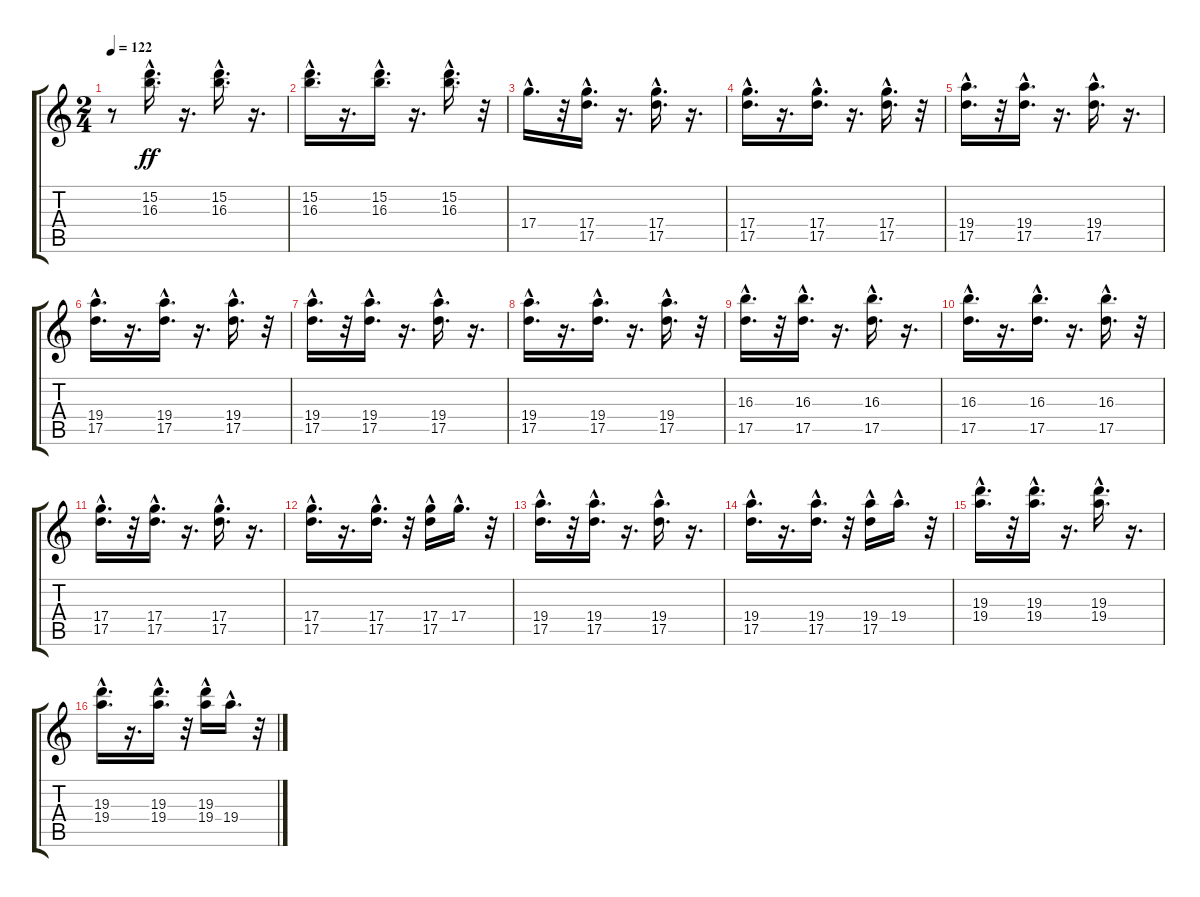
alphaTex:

\track "" {instrument acousticguitarsteel}
\staff {score tabs}
\tuning (E4 B3 G3 D3 A2 E2) {hide}
\ts (2 4)
\tempo 122
\clef g2
\ks c
r.8{dy ff} (15.2{hac} 16.3{hac}).16{d} r.16{d} (15.2{hac} 16.3{hac}).16{d} r.16{d} |
(15.2{hac} 16.3{hac}).16{d} r.16{d} (15.2{hac} 16.3{hac}).16{d} r.16{d} (15.2{hac} 16.3{hac}).16{d} r.32 |
17.4{hac}.16{d} r.32 (17.4{hac} 17.5{hac}).16{d} r.16{d} (17.4{hac} 17.5{hac}).16{d} r.16{d} |
(17.4{hac} 17.5{hac}).16{d} r.16{d} (17.4{hac} 17.5{hac}).16{d} r.16{d} (17.4{hac} 17.5{hac}).16{d} r.32 |
(19.4{hac} 17.5{hac}).16{d} r.32 (19.4{hac} 17.5{hac}).16{d} r.16{d} (19.4{hac} 17.5{hac}).16{d} r.16{d} |
(19.4{hac} 17.5{hac}).16{d} r.16{d} (19.4{hac} 17.5{hac}).16{d} r.16{d} (19.4{hac} 17.5{hac}).16{d} r.32 |
(19.4{hac} 17.5{hac}).16{d} r.32 (19.4{hac} 17.5{hac}).16{d} r.16{d} (19.4{hac} 17.5{hac}).16{d} r.16{d} |
(19.4{hac} 17.5{hac}).16{d} r.16{d} (19.4{hac} 17.5{hac}).16{d} r.16{d} (19.4{hac} 17.5{hac}).16{d} r.32 |
(16.3{hac} 17.5{hac}).16{d} r.32 (16.3{hac} 17.5{hac}).16{d} r.16{d} (16.3{hac} 17.5{hac}).16{d} r.16{d} |
(16.3{hac} 17.5{hac}).16{d} r.16{d} (16.3{hac} 17.5{hac}).16{d} r.16{d} (16.3{hac} 17.5{hac}).16{d} r.32 |
(17.4{hac} 17.5{hac}).16{d} r.32 (17.4{hac} 17.5{hac}).16{d} r.16{d} (17.4{hac} 17.5{hac}).16{d} r.16{d} |
(17.4{hac} 17.5{hac}).16{d} r.16{d} (17.4{hac} 17.5{hac}).16{d} r.32 (17.4 17.5{hac}).16 17.4{hac}.16{d} r.32 |
(19.4{hac} 17.5{hac}).16{d} r.32 (19.4{hac} 17.5{hac}).16{d} r.16{d} (19.4{hac} 17.5{hac}).16{d} r.16{d} |
(19.4{hac} 17.5{hac}).16{d} r.16{d} (19.4{hac} 17.5{hac}).16{d} r.32 (19.4 17.5{hac}).16 19.4{hac}.16{d} r.32 |
(19.3{hac} 19.4{hac}).16{d} r.32 (19.3{hac} 19.4{hac}).16{d} r.16{d} (19.3{hac} 19.4{hac}).16{d} r.16{d} |
(19.3{hac} 19.4{hac}).16{d} r.16{d} (19.3{hac} 19.4{hac}).16{d} r.32 (19.3{hac} 19.4).16 19.4{hac}.16{d} r.32
